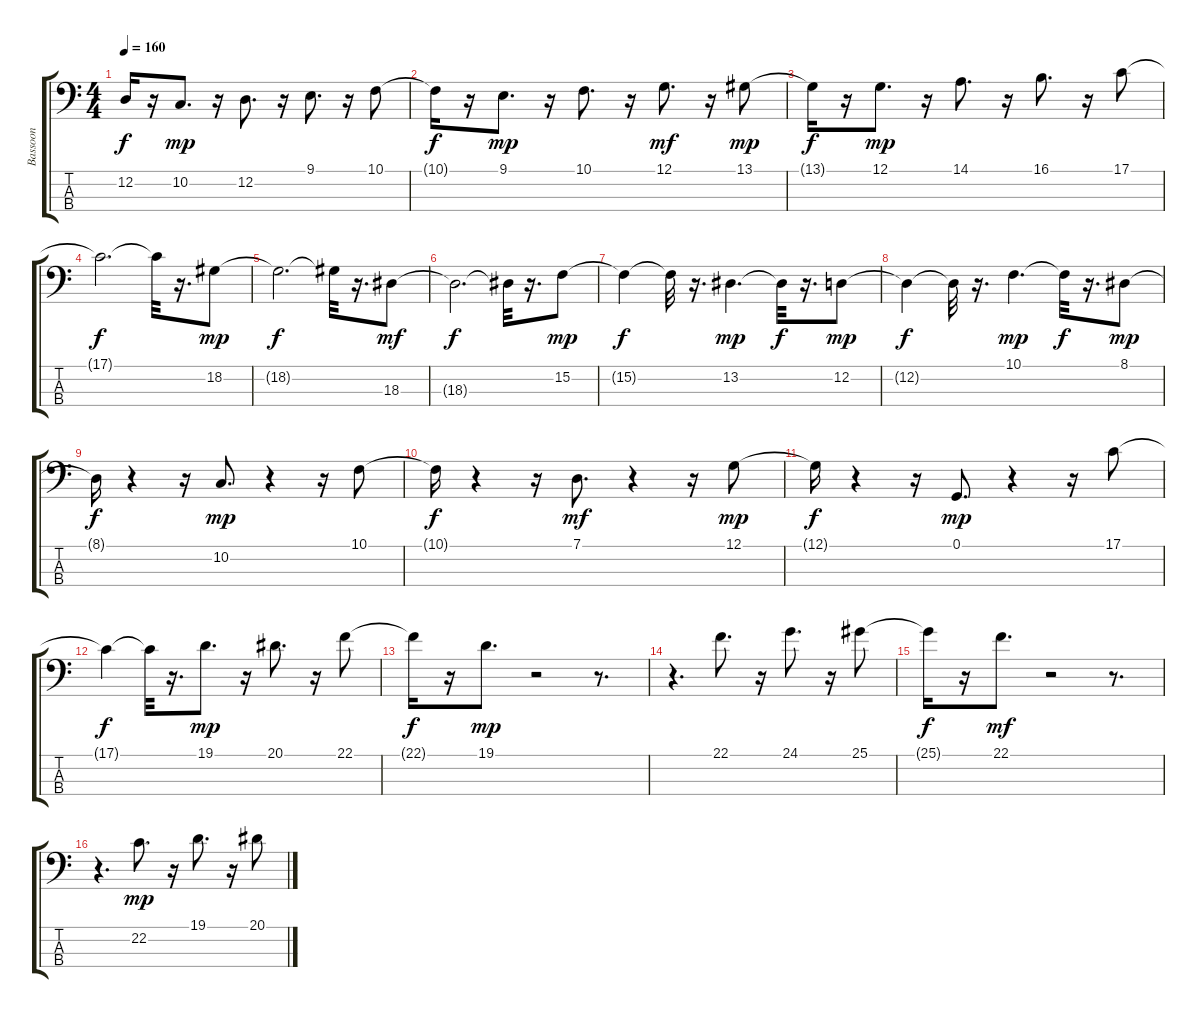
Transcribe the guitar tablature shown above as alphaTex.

\track ("Bassoon" "Bassoon") {instrument bassoon}
\staff {score tabs}
\tuning (G2 D2 A1 E1) {hide}
\ts (4 4)
\tempo 160
\clef f4
\ks c
12.2{t}.16{dy f} r.16 10.2.8{d dy mp} r.16 12.2.8{d} r.16 9.1.8{d} r.16 10.1.8 |
10.1{t}.16{dy f} r.16 9.1.8{d dy mp} r.16 10.1.8{d} r.16 12.1.8{d dy mf} r.16 13.1.8{dy mp} |
13.1{t}.16{dy f} r.16 12.1.8{d dy mp} r.16 14.1.8{d} r.16 16.1.8{d} r.16 17.1.8 |
17.1{t}.2{d dy f} 17.1{t}.32 r.16{d} 18.2.8{dy mp} |
18.2{t}.2{d dy f} 18.2{t}.32 r.16{d} 18.3.8{dy mf} |
18.3{t}.2{d dy f} 18.3{t}.32 r.16{d} 15.2.8{dy mp} |
15.2{t}.4{dy f} 15.2{t}.32 r.16{d} 13.2.4{d dy mp} 13.2{t}.32{dy f} r.16{d} 12.2.8{dy mp} |
12.2{t}.4{dy f} 12.2{t}.32 r.16{d} 10.1.4{d dy mp} 10.1{t}.32{dy f} r.16{d} 8.1.8{dy mp} |
8.1{t}.16{dy f} r.4 r.16 10.2.8{d dy mp} r.4 r.16 10.1.8 |
10.1{t}.16{dy f} r.4 r.16 7.1.8{d dy mf} r.4 r.16 12.1.8{dy mp} |
12.1{t}.16{dy f} r.4 r.16 0.1.8{d dy mp} r.4 r.16 17.1.8 |
17.1{t}.4{dy f} 17.1{t}.32 r.16{d} 19.1.8{d dy mp} r.16 20.1.8{d} r.16 22.1.8 |
22.1{t}.16{dy f} r.16 19.1.8{d dy mp} r.2 r.8{d} |
r.4{d} 22.1.8{d} r.16 24.1.8{d} r.16 25.1.8 |
25.1{t}.16{dy f} r.16 22.1.8{d dy mf} r.2 r.8{d} |
r.4{d} 22.2.8{d dy mp} r.16 19.1.8{d} r.16 20.1.8
